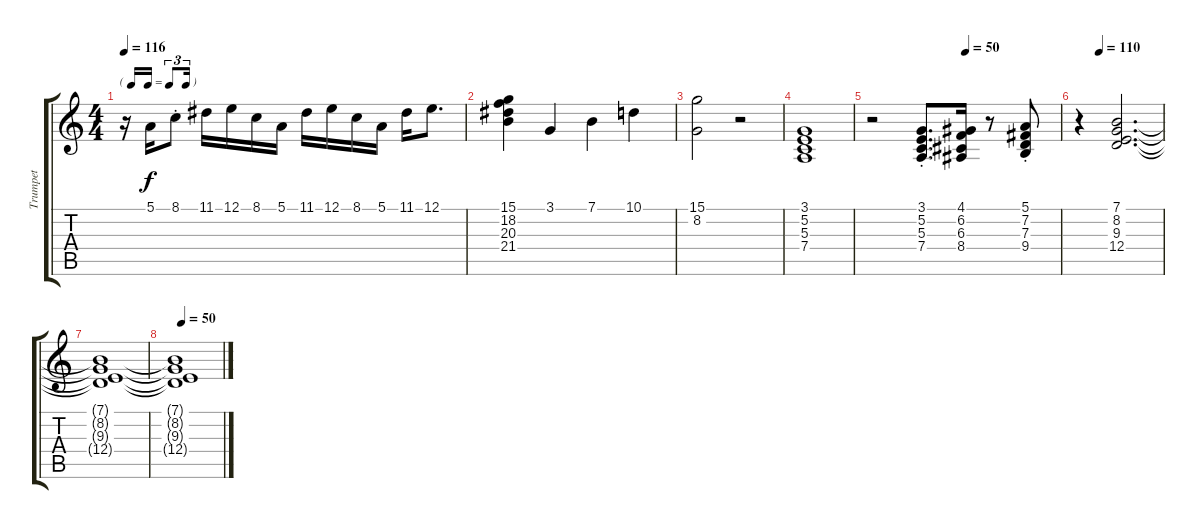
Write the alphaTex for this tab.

\track ("Trumpet" "Trumpet") {instrument trumpet}
\staff {score tabs}
\tuning (E4 B3 G3 D3 A2 E2) {hide}
\ts (4 4)
\tf triplet16th
\tempo 116
\clef g2
\ks c
r.16{dy f} 5.1.16 8.1{st}.8 11.1.16 12.1.16 8.1.16 5.1.16 11.1.16 12.1.16 8.1.16 5.1.16 11.1.16 12.1.8{d} |
(15.1 18.2 20.3 21.4).4 3.1.4 7.1.4 10.1.4 |
(15.1 8.2).2 r.2 |
(3.1 5.2 5.3 7.4).1 |
\tempo (50 0.5)
r.2 (3.1{st} 5.2{st} 5.3{st} 7.4{st}).8{d} (4.1 6.2 6.3 8.4).16 r.8 (5.1{st} 7.2{st} 7.3{st} 9.4{st}).8 |
\tempo (110 0.25)
r.4 (7.1 8.2 9.3 12.4).2{d} |
(7.1{t} 8.2{t} 9.3{t} 12.4{t}).1 |
\tempo 50
(7.1{t} 8.2{t} 9.3{t} 12.4{t}).1
